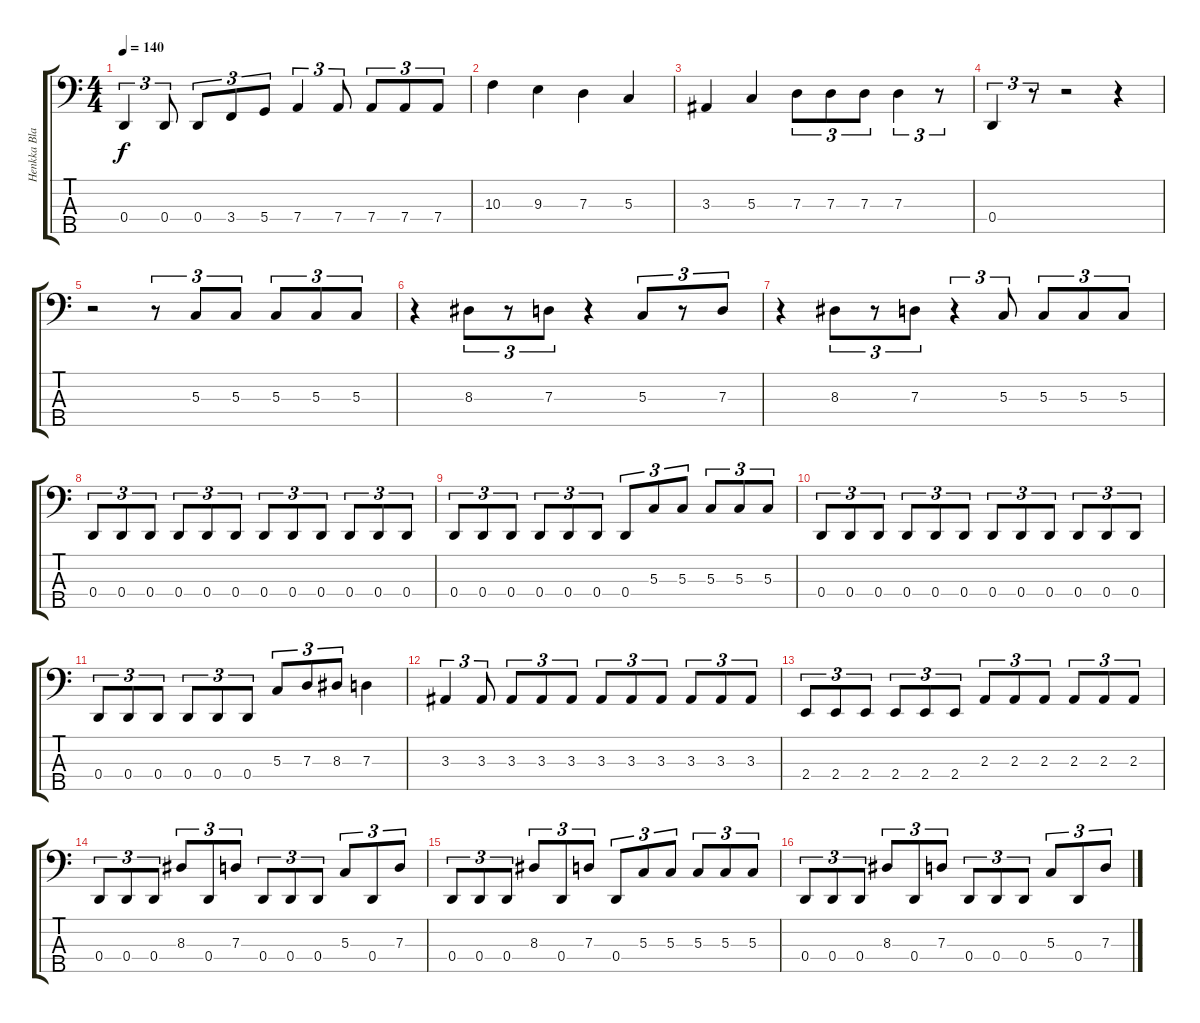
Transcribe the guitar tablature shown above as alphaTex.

\track ("Henkka Blacksmith" "Henkka Bla") {instrument electricbasspick}
\staff {score tabs}
\tuning (F2 C2 G1 D1 A0) {hide}
\ts (4 4)
\tempo 140
\clef f4
\ks c
0.4.4{tu (3 2) dy f} 0.4.8{tu (3 2)} 0.4.8{tu (3 2)} 3.4.8{tu (3 2)} 5.4.8{tu (3 2)} 7.4.4{tu (3 2)} 7.4.8{tu (3 2)} 7.4.8{tu (3 2)} 7.4.8{tu (3 2)} 7.4.8{tu (3 2)} |
10.3.4 9.3.4 7.3.4 5.3.4 |
3.3.4 5.3.4 7.3.8{tu (3 2)} 7.3.8{tu (3 2)} 7.3.8{tu (3 2)} 7.3.4{tu (3 2)} r.8{tu (3 2)} |
0.4.4{tu (3 2)} r.8{tu (3 2)} r.2 r.4 |
r.2 r.8{tu (3 2)} 5.3.8{tu (3 2)} 5.3.8{tu (3 2)} 5.3.8{tu (3 2)} 5.3.8{tu (3 2)} 5.3.8{tu (3 2)} |
r.4 8.3.8{tu (3 2)} r.8{tu (3 2)} 7.3.8{tu (3 2)} r.4 5.3.8{tu (3 2)} r.8{tu (3 2)} 7.3.8{tu (3 2)} |
r.4 8.3.8{tu (3 2)} r.8{tu (3 2)} 7.3.8{tu (3 2)} r.4{tu (3 2)} 5.3.8{tu (3 2)} 5.3.8{tu (3 2)} 5.3.8{tu (3 2)} 5.3.8{tu (3 2)} |
0.4.8{tu (3 2)} 0.4.8{tu (3 2)} 0.4.8{tu (3 2)} 0.4.8{tu (3 2)} 0.4.8{tu (3 2)} 0.4.8{tu (3 2)} 0.4.8{tu (3 2)} 0.4.8{tu (3 2)} 0.4.8{tu (3 2)} 0.4.8{tu (3 2)} 0.4.8{tu (3 2)} 0.4.8{tu (3 2)} |
0.4.8{tu (3 2)} 0.4.8{tu (3 2)} 0.4.8{tu (3 2)} 0.4.8{tu (3 2)} 0.4.8{tu (3 2)} 0.4.8{tu (3 2)} 0.4.8{tu (3 2)} 5.3.8{tu (3 2)} 5.3.8{tu (3 2)} 5.3.8{tu (3 2)} 5.3.8{tu (3 2)} 5.3.8{tu (3 2)} |
0.4.8{tu (3 2)} 0.4.8{tu (3 2)} 0.4.8{tu (3 2)} 0.4.8{tu (3 2)} 0.4.8{tu (3 2)} 0.4.8{tu (3 2)} 0.4.8{tu (3 2)} 0.4.8{tu (3 2)} 0.4.8{tu (3 2)} 0.4.8{tu (3 2)} 0.4.8{tu (3 2)} 0.4.8{tu (3 2)} |
0.4.8{tu (3 2)} 0.4.8{tu (3 2)} 0.4.8{tu (3 2)} 0.4.8{tu (3 2)} 0.4.8{tu (3 2)} 0.4.8{tu (3 2)} 5.3.8{tu (3 2)} 7.3.8{tu (3 2)} 8.3.8{tu (3 2)} 7.3.4 |
3.3.4{tu (3 2)} 3.3.8{tu (3 2)} 3.3.8{tu (3 2)} 3.3.8{tu (3 2)} 3.3.8{tu (3 2)} 3.3.8{tu (3 2)} 3.3.8{tu (3 2)} 3.3.8{tu (3 2)} 3.3.8{tu (3 2)} 3.3.8{tu (3 2)} 3.3.8{tu (3 2)} |
2.4.8{tu (3 2)} 2.4.8{tu (3 2)} 2.4.8{tu (3 2)} 2.4.8{tu (3 2)} 2.4.8{tu (3 2)} 2.4.8{tu (3 2)} 2.3.8{tu (3 2)} 2.3.8{tu (3 2)} 2.3.8{tu (3 2)} 2.3.8{tu (3 2)} 2.3.8{tu (3 2)} 2.3.8{tu (3 2)} |
0.4.8{tu (3 2)} 0.4.8{tu (3 2)} 0.4.8{tu (3 2)} 8.3.8{tu (3 2)} 0.4.8{tu (3 2)} 7.3.8{tu (3 2)} 0.4.8{tu (3 2)} 0.4.8{tu (3 2)} 0.4.8{tu (3 2)} 5.3.8{tu (3 2)} 0.4.8{tu (3 2)} 7.3.8{tu (3 2)} |
0.4.8{tu (3 2)} 0.4.8{tu (3 2)} 0.4.8{tu (3 2)} 8.3.8{tu (3 2)} 0.4.8{tu (3 2)} 7.3.8{tu (3 2)} 0.4.8{tu (3 2)} 5.3.8{tu (3 2)} 5.3.8{tu (3 2)} 5.3.8{tu (3 2)} 5.3.8{tu (3 2)} 5.3.8{tu (3 2)} |
0.4.8{tu (3 2)} 0.4.8{tu (3 2)} 0.4.8{tu (3 2)} 8.3.8{tu (3 2)} 0.4.8{tu (3 2)} 7.3.8{tu (3 2)} 0.4.8{tu (3 2)} 0.4.8{tu (3 2)} 0.4.8{tu (3 2)} 5.3.8{tu (3 2)} 0.4.8{tu (3 2)} 7.3.8{tu (3 2)}
